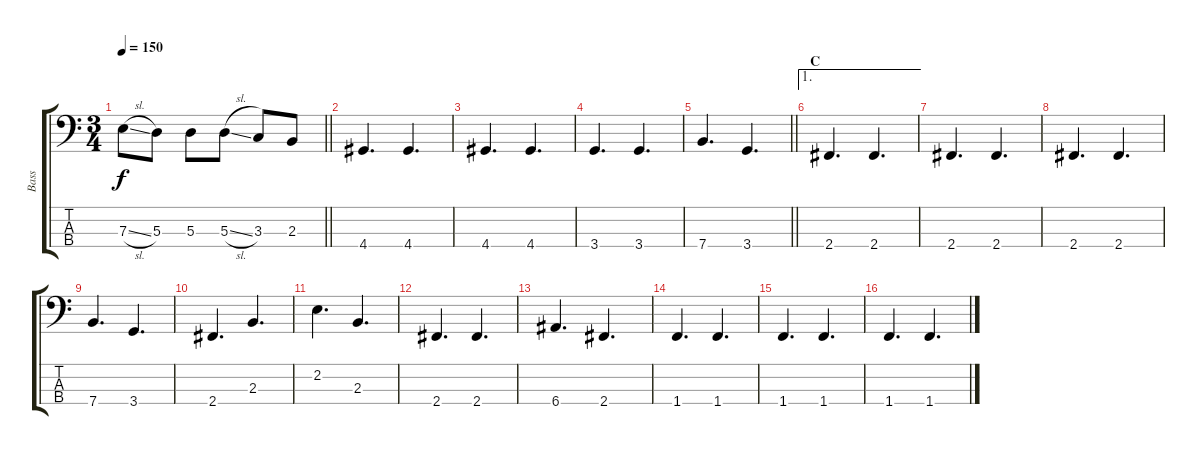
\track ("Bass" "Bass") {instrument slapbass1}
\staff {score tabs}
\tuning (G2 D2 A1 E1) {hide}
\ts (3 4)
\tempo 150
\clef f4
\barLineRight lightlight
\ks c
7.3{sl}.8{dy f} 5.3.8 5.3.8 5.3{sl}.8 3.3.8 2.3.8 |
4.4.4{d} 4.4.4{d} |
4.4.4{d} 4.4.4{d} |
3.4.4{d} 3.4.4{d} |
\barLineRight lightlight
7.4.4{d} 3.4.4{d} |
\ae 1
\section ("" "C")
2.4.4{d} 2.4.4{d} |
2.4.4{d} 2.4.4{d} |
2.4.4{d} 2.4.4{d} |
7.4.4{d} 3.4.4{d} |
2.4.4{d} 2.3.4{d} |
2.2.4{d} 2.3.4{d} |
2.4.4{d} 2.4.4{d} |
6.4.4{d} 2.4.4{d} |
1.4.4{d} 1.4.4{d} |
1.4.4{d} 1.4.4{d} |
1.4.4{d} 1.4.4{d}
